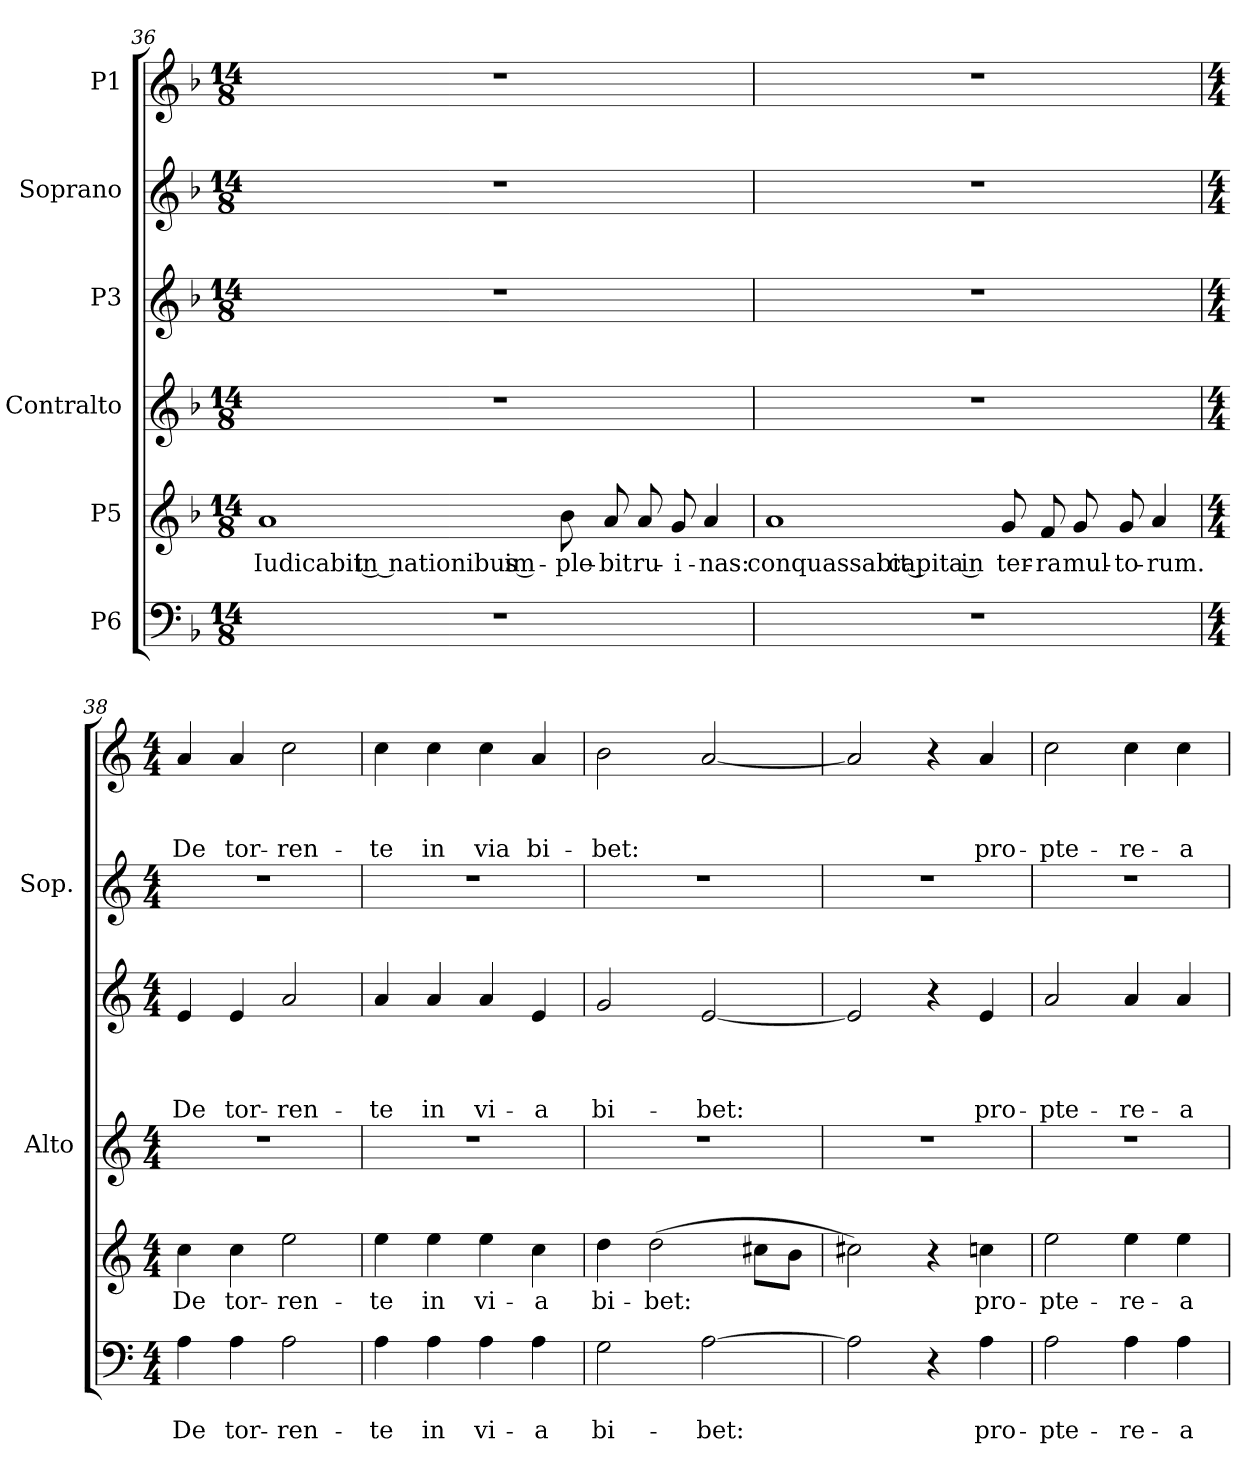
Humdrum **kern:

**kern	**text	**text	**kern	**text	**kern	**kern	**text	**text	**text	**text	**kern	**kern	**text	**text	**text
*part6	*part6	*part6	*part5	*part5	*part4	*part3	*part3	*part3	*part3	*part3	*part2	*part1	*part1	*part1	*part1
*staff6	*staff6	*staff6	*staff5	*staff5	*staff4	*staff3	*staff3	*staff3	*staff3	*staff3	*staff2	*staff1	*staff1	*staff1	*staff1
*I"P6	*	*	*I"P5	*	*I"Contralto	*I"P3	*	*	*	*	*I"Soprano	*I"P1	*	*	*
*	*	*	*	*	*I'Alto	*	*	*	*	*	*I'Sop.	*	*	*	*
!!LO:PB:g=z
*clefF4	*	*	*clefG2	*	*clefG2	*clefG2	*	*	*	*	*clefG2	*clefG2	*	*	*
*	*	*	*ITrd7c12	*	*	*	*	*	*	*	*	*	*	*	*
*k[b-]	*	*	*k[b-]	*	*k[b-]	*k[b-]	*	*	*	*	*k[b-]	*k[b-]	*	*	*
*F:	*	*	*F:	*	*F:	*F:	*	*	*	*	*F:	*F:	*	*	*
*M14/8	*	*	*M14/8	*	*M14/8	*M14/8	*	*	*	*	*M14/8	*M14/8	*	*	*
=36	=36	=36	=36	=36	=36	=36	=36	=36	=36	=36	=36	=36	=36	=36	=36
!LO:N:vis=1	!	!	!	!LO:LY:b	!	!LO:N:vis=1	!	!	!	!	!	!LO:N:vis=1	!	!	!
1..r	.	.	1A	Iudicabit in nationibus im-	1..r	1..r	.	.	.	.	1..r	1..r	.	.	.
!	!	!	!	!LO:LY:b	!	!	!	!	!	!	!	!	!	!	!
.	.	.	8B-\	-ple-	.	.	.	.	.	.	.	.	.	.	.
!	!	!	!	!LO:LY:b	!	!	!	!	!	!	!	!	!	!	!
.	.	.	8A/	-bit	.	.	.	.	.	.	.	.	.	.	.
!	!	!	!	!LO:LY:b	!	!	!	!	!	!	!	!	!	!	!
.	.	.	8A/	ru-	.	.	.	.	.	.	.	.	.	.	.
!	!	!	!	!LO:LY:b	!	!	!	!	!	!	!	!	!	!	!
.	.	.	8G/	-i-	.	.	.	.	.	.	.	.	.	.	.
!	!	!	!	!LO:LY:b	!	!	!	!	!	!	!	!	!	!	!
.	.	.	4A/	-nas:	.	.	.	.	.	.	.	.	.	.	.
=37	=37	=37	=37	=37	=37	=37	=37	=37	=37	=37	=37	=37	=37	=37	=37
!LO:N:vis=1	!	!	!	!LO:LY:b	!	!LO:N:vis=1	!	!	!	!	!	!LO:N:vis=1	!	!	!
1..r	.	.	1A	conquassabit capita in	1..r	1..r	.	.	.	.	1..r	1..r	.	.	.
!	!	!	!	!LO:LY:b	!	!	!	!	!	!	!	!	!	!	!
.	.	.	8G/	ter-	.	.	.	.	.	.	.	.	.	.	.
!	!	!	!	!LO:LY:b	!	!	!	!	!	!	!	!	!	!	!
.	.	.	8F/	-ra	.	.	.	.	.	.	.	.	.	.	.
!	!	!	!	!LO:LY:b	!	!	!	!	!	!	!	!	!	!	!
.	.	.	8G/	mul-	.	.	.	.	.	.	.	.	.	.	.
!	!	!	!	!LO:LY:b	!	!	!	!	!	!	!	!	!	!	!
.	.	.	8G/	-to-	.	.	.	.	.	.	.	.	.	.	.
!	!	!	!	!LO:LY:b	!	!	!	!	!	!	!	!	!	!	!
.	.	.	4A/	-rum.	.	.	.	.	.	.	.	.	.	.	.
=38	=38	=38	=38	=38	=38	=38	=38	=38	=38	=38	=38	=38	=38	=38	=38
*k[]	*	*	*k[]	*	*k[]	*k[]	*	*	*	*	*k[]	*k[]	*	*	*
*C:	*	*	*C:	*	*C:	*C:	*	*	*	*	*C:	*C:	*	*	*
*M4/4	*	*	*M4/4	*	*M4/4	*M4/4	*	*	*	*	*M4/4	*M4/4	*	*	*
!	!	!LO:LY:b	!	!LO:LY:b	!	!	!	!	!	!LO:LY:b	!	!	!	!	!LO:LY:b
4A\	.	De	4c\	De	1r	4e/	.	.	.	De	1r	4a/	.	.	De
!	!	!LO:LY:b	!	!LO:LY:b	!	!	!	!	!	!LO:LY:b	!	!	!	!	!LO:LY:b
4A\	.	tor-	4c\	tor-	.	4e/	.	.	.	tor-	.	4a/	.	.	tor-
!	!	!LO:LY:b	!	!LO:LY:b	!	!	!	!	!	!LO:LY:b	!	!	!	!	!LO:LY:b
2A\	.	-ren-	2e\	-ren-	.	2a/	.	.	.	-ren-	.	2cc\	.	.	-ren-
!!LO:LB:g=z
=39	=39	=39	=39	=39	=39	=39	=39	=39	=39	=39	=39	=39	=39	=39	=39
!	!	!LO:LY:b	!	!LO:LY:b	!	!	!	!	!	!LO:LY:b	!	!	!	!	!LO:LY:b
4A\	.	-te	4e\	-te	1r	4a/	.	.	.	-te	1r	4cc\	.	.	-te
!	!	!LO:LY:b	!	!LO:LY:b	!	!	!	!	!	!LO:LY:b	!	!	!	!	!LO:LY:b
4A\	.	in	4e\	in	.	4a/	.	.	.	in	.	4cc\	.	.	in
!	!	!LO:LY:b	!	!LO:LY:b	!	!	!	!	!	!LO:LY:b	!	!	!	!	!LO:LY:b
4A\	.	vi-	4e\	vi-	.	4a/	.	.	.	vi-	.	4cc\	.	.	via
!	!	!LO:LY:b	!	!LO:LY:b	!	!	!	!	!	!LO:LY:b	!	!	!	!	!LO:LY:b
4A\	.	-a	4c\	-a	.	4e/	.	.	.	-a	.	4a/	.	.	bi-
=40	=40	=40	=40	=40	=40	=40	=40	=40	=40	=40	=40	=40	=40	=40	=40
!	!	!LO:LY:b	!	!LO:LY:b	!	!	!	!	!	!LO:LY:b	!	!	!	!	!LO:LY:b
2G\	.	bi-	4d\	bi-	1r	2g/	.	.	.	bi-	1r	2b\	.	.	-bet:
!	!	!	!	!LO:LY:b	!	!	!	!	!	!	!	!	!	!	!
.	.	.	(>2d\	-bet:	.	.	.	.	.	.	.	.	.	.	.
!	!	!LO:LY:b	!	!	!	!	!	!	!	!LO:LY:b	!	!	!	!	!
[>2A\	.	-bet:	.	.	.	[<2e/	.	.	.	-bet:	.	[<2a/	.	.	.
.	.	.	8c#X\L	.	.	.	.	.	.	.	.	.	.	.	.
.	.	.	8B\J	.	.	.	.	.	.	.	.	.	.	.	.
=41	=41	=41	=41	=41	=41	=41	=41	=41	=41	=41	=41	=41	=41	=41	=41
2A\]	.	.	2c#X\)	.	1r	2e/]	.	.	.	.	1r	2a/]	.	.	.
4r	.	.	4r	.	.	4r	.	.	.	.	.	4r	.	.	.
!	!	!LO:LY:b	!	!LO:LY:b	!	!	!	!	!	!LO:LY:b	!	!	!	!	!LO:LY:b
4A\	.	pro-	4cn\	pro-	.	4e/	.	.	.	pro-	.	4a/	.	.	pro-
=42	=42	=42	=42	=42	=42	=42	=42	=42	=42	=42	=42	=42	=42	=42	=42
!	!	!LO:LY:b	!	!LO:LY:b	!	!	!	!	!	!LO:LY:b	!	!	!	!	!LO:LY:b
2A\	.	-pte-	2e\	-pte-	1r	2a/	.	.	.	-pte-	1r	2cc\	.	.	-pte-
!	!	!LO:LY:b	!	!LO:LY:b	!	!	!	!	!	!LO:LY:b	!	!	!	!	!LO:LY:b
4A\	.	-re-	4e\	-re-	.	4a/	.	.	.	-re-	.	4cc\	.	.	-re-
!	!	!LO:LY:b	!	!LO:LY:b	!	!	!	!	!	!LO:LY:b	!	!	!	!	!LO:LY:b
4A\	.	-a	4e\	-a	.	4a/	.	.	.	-a	.	4cc\	.	.	-a
=	=	=	=	=	=	=	=	=	=	=	=	=	=	=	=
*-	*-	*-	*-	*-	*-	*-	*-	*-	*-	*-	*-	*-	*-	*-	*-
